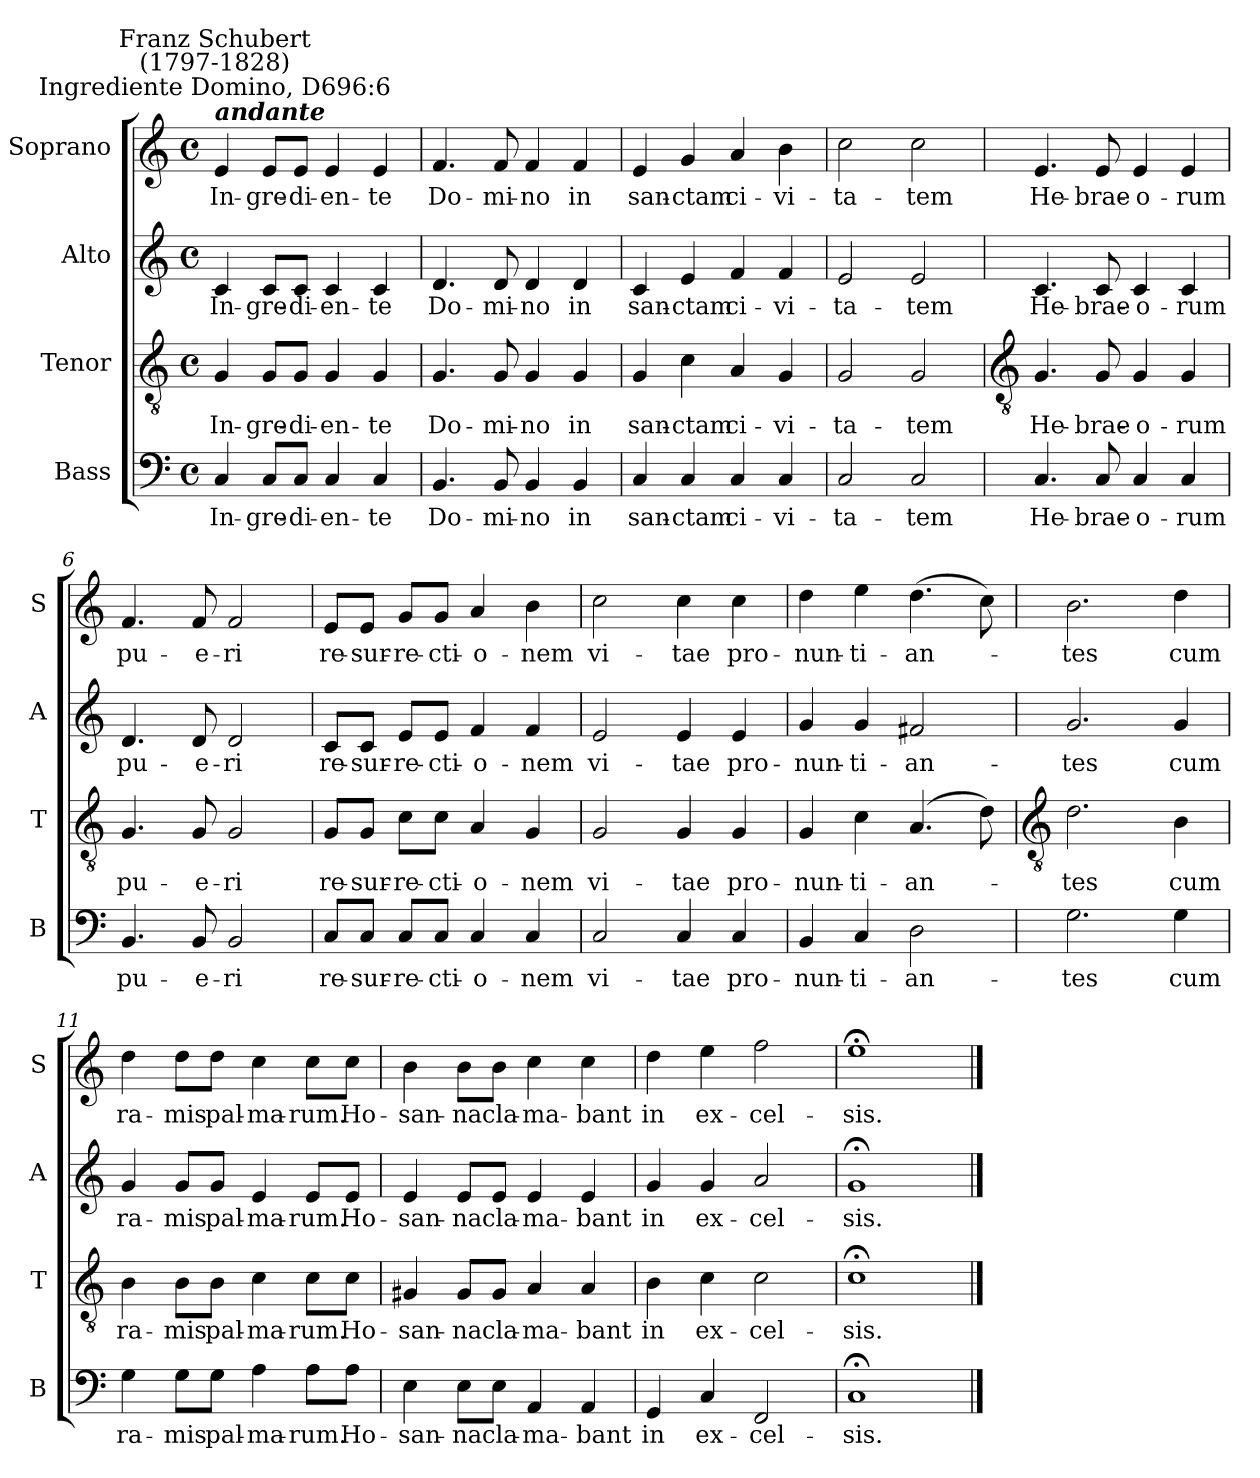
**kern	**text	**kern	**text	**kern	**text	**kern	**text
*part4	*part4	*part3	*part3	*part2	*part2	*part1	*part1
*staff4	*staff4	*staff3	*staff3	*staff2	*staff2	*staff1	*staff1
*I"Bass	*	*I"Tenor	*	*I"Alto	*	*I"Soprano	*
*I'B	*	*I'T	*	*I'A	*	*I'S	*
*clefF4	*	*clefGv2	*	*clefG2	*	*clefG2	*
*k[]	*	*k[]	*	*k[]	*	*k[]	*
*C:	*	*C:	*	*C:	*	*C:	*
*M4/4	*	*M4/4	*	*M4/4	*	*M4/4	*
*met(c)	*	*met(c)	*	*met(c)	*	*met(c)	*
=1	=1	=1	=1	=1	=1	=1	=1
!	!	!	!	!	!	!LO:TX:a:Bi:t=andante	!
!	!	!	!	!	!	!LO:TX:a:cj:t=Ingrediente Domino, D696&colon;6	!
!	!	!	!	!	!	!LO:TX:a:cj:t=Franz Schubert\n(1797-1828)	!
!	!LO:LY:b	!	!LO:LY:b	!	!LO:LY:b	!	!LO:LY:b
4C	In-	4G	In-	4c	In-	4e	In-
!	!LO:LY:b	!	!LO:LY:b	!	!LO:LY:b	!	!LO:LY:b
8C/L	-gre-	8G/L	-gre-	8c/L	-gre-	8e/L	-gre-
!	!LO:LY:b	!	!LO:LY:b	!	!LO:LY:b	!	!LO:LY:b
8C/J	-di-	8G/J	-di-	8c/J	-di-	8e/J	-di-
!	!LO:LY:b	!	!LO:LY:b	!	!LO:LY:b	!	!LO:LY:b
4C	-en-	4G	-en-	4c	-en-	4e	-en-
!	!LO:LY:b	!	!LO:LY:b	!	!LO:LY:b	!	!LO:LY:b
4C	-te	4G	-te	4c	-te	4e	-te
=2	=2	=2	=2	=2	=2	=2	=2
!	!LO:LY:b	!	!LO:LY:b	!	!LO:LY:b	!	!LO:LY:b
4.BB	Do-	4.G	Do-	4.d	Do-	4.f	Do-
!	!LO:LY:b	!	!LO:LY:b	!	!LO:LY:b	!	!LO:LY:b
8BB	-mi-	8G	-mi-	8d	-mi-	8f	-mi-
!	!LO:LY:b	!	!LO:LY:b	!	!LO:LY:b	!	!LO:LY:b
4BB	-no	4G	-no	4d	-no	4f	-no
!	!LO:LY:b	!	!LO:LY:b	!	!LO:LY:b	!	!LO:LY:b
4BB	in	4G	in	4d	in	4f	in
=3	=3	=3	=3	=3	=3	=3	=3
!	!LO:LY:b	!	!LO:LY:b	!	!LO:LY:b	!	!LO:LY:b
4C	san-	4G	san-	4c	san-	4e	san-
!	!LO:LY:b	!	!LO:LY:b	!	!LO:LY:b	!	!LO:LY:b
4C	-ctam	4c	-ctam	4e	-ctam	4g	-ctam
!	!LO:LY:b	!	!LO:LY:b	!	!LO:LY:b	!	!LO:LY:b
4C	ci-	4A	ci-	4f	ci-	4a	ci-
!	!LO:LY:b	!	!LO:LY:b	!	!LO:LY:b	!	!LO:LY:b
4C	-vi-	4G	-vi-	4f	-vi-	4b	-vi-
=4	=4	=4	=4	=4	=4	=4	=4
!	!LO:LY:b	!	!LO:LY:b	!	!LO:LY:b	!	!LO:LY:b
2C	-ta-	2G	-ta-	2e	-ta-	2cc	-ta-
!	!LO:LY:b	!	!LO:LY:b	!	!LO:LY:b	!	!LO:LY:b
2C	-tem	2G	-tem	2e	-tem	2cc	-tem
!!LO:LB:g=z
=5	=5	=5	=5	=5	=5	=5	=5
*	*	*clefGv2	*	*	*	*	*
!	!LO:LY:b	!	!LO:LY:b	!	!LO:LY:b	!	!LO:LY:b
4.C	He-	4.G	He-	4.c	He-	4.e	He-
!	!LO:LY:b	!	!LO:LY:b	!	!LO:LY:b	!	!LO:LY:b
8C	-brae-	8G	-brae-	8c	-brae-	8e	-brae-
!	!LO:LY:b	!	!LO:LY:b	!	!LO:LY:b	!	!LO:LY:b
4C	-o-	4G	-o-	4c	-o-	4e	-o-
!	!LO:LY:b	!	!LO:LY:b	!	!LO:LY:b	!	!LO:LY:b
4C	-rum	4G	-rum	4c	-rum	4e	-rum
=6	=6	=6	=6	=6	=6	=6	=6
!	!LO:LY:b	!	!LO:LY:b	!	!LO:LY:b	!	!LO:LY:b
4.BB	pu-	4.G	pu-	4.d	pu-	4.f	pu-
!	!LO:LY:b	!	!LO:LY:b	!	!LO:LY:b	!	!LO:LY:b
8BB	-e-	8G	-e-	8d	-e-	8f	-e-
!	!LO:LY:b	!	!LO:LY:b	!	!LO:LY:b	!	!LO:LY:b
2BB	-ri	2G	-ri	2d	-ri	2f	-ri
=7	=7	=7	=7	=7	=7	=7	=7
!	!LO:LY:b	!	!LO:LY:b	!	!LO:LY:b	!	!LO:LY:b
8C/L	re-	8G/L	re-	8c/L	re-	8e/L	re-
!	!LO:LY:b	!	!LO:LY:b	!	!LO:LY:b	!	!LO:LY:b
8C/J	-sur-	8G/J	-sur-	8c/J	-sur-	8e/J	-sur-
!	!LO:LY:b	!	!LO:LY:b	!	!LO:LY:b	!	!LO:LY:b
8C/L	-re-	8c\L	-re-	8e/L	-re-	8g/L	-re-
!	!LO:LY:b	!	!LO:LY:b	!	!LO:LY:b	!	!LO:LY:b
8C/J	-cti-	8c\J	-cti-	8e/J	-cti-	8g/J	-cti-
!	!LO:LY:b	!	!LO:LY:b	!	!LO:LY:b	!	!LO:LY:b
4C	-o-	4A	-o-	4f	-o-	4a	-o-
!	!LO:LY:b	!	!LO:LY:b	!	!LO:LY:b	!	!LO:LY:b
4C	-nem	4G	-nem	4f	-nem	4b	-nem
=8	=8	=8	=8	=8	=8	=8	=8
!	!LO:LY:b	!	!LO:LY:b	!	!LO:LY:b	!	!LO:LY:b
2C	vi-	2G	vi-	2e	vi-	2cc	vi-
!	!LO:LY:b	!	!LO:LY:b	!	!LO:LY:b	!	!LO:LY:b
4C	-tae	4G	-tae	4e	-tae	4cc	-tae
!	!LO:LY:b	!	!LO:LY:b	!	!LO:LY:b	!	!LO:LY:b
4C	pro-	4G	pro-	4e	pro-	4cc	pro-
=9	=9	=9	=9	=9	=9	=9	=9
!	!LO:LY:b	!	!LO:LY:b	!	!LO:LY:b	!	!LO:LY:b
4BB	-nun-	4G	-nun-	4g	-nun-	4dd	-nun-
!	!LO:LY:b	!	!LO:LY:b	!	!LO:LY:b	!	!LO:LY:b
4C	-ti-	4c	-ti-	4g	-ti-	4ee	-ti-
!	!LO:LY:b	!	!LO:LY:b	!	!LO:LY:b	!	!LO:LY:b
2D	-an-	(<4.A	-an-	2f#X	-an-	(>4.dd	-an-
.	.	8d)	.	.	.	8cc)	.
!!LO:LB:g=z
=10	=10	=10	=10	=10	=10	=10	=10
*	*	*clefGv2	*	*	*	*	*
!	!LO:LY:b	!	!LO:LY:b	!	!LO:LY:b	!	!LO:LY:b
2.G	-tes	2.d	tes	2.g	-tes	2.b	tes
!	!LO:LY:b	!	!LO:LY:b	!	!LO:LY:b	!	!LO:LY:b
4G	cum	4B	cum	4g	cum	4dd	cum
=11	=11	=11	=11	=11	=11	=11	=11
!	!LO:LY:b	!	!LO:LY:b	!	!LO:LY:b	!	!LO:LY:b
4G	ra-	4B	ra-	4g	ra-	4dd	ra-
!	!LO:LY:b	!	!LO:LY:b	!	!LO:LY:b	!	!LO:LY:b
8G\L	-mis	8B\L	-mis	8g/L	-mis	8dd\L	-mis
!	!LO:LY:b	!	!LO:LY:b	!	!LO:LY:b	!	!LO:LY:b
8G\J	pal-	8B\J	pal-	8g/J	pal-	8dd\J	pal-
!	!LO:LY:b	!	!LO:LY:b	!	!LO:LY:b	!	!LO:LY:b
4A	-ma-	4c	-ma-	4e	-ma-	4cc	-ma-
!	!LO:LY:b	!	!LO:LY:b	!	!LO:LY:b	!	!LO:LY:b
8A\L	-rum.	8c\L	-rum.	8e/L	-rum.	8cc\L	-rum.
!	!LO:LY:b	!	!LO:LY:b	!	!LO:LY:b	!	!LO:LY:b
8A\J	Ho-	8c\J	Ho-	8e/J	Ho-	8cc\J	Ho-
=12	=12	=12	=12	=12	=12	=12	=12
!	!LO:LY:b	!	!LO:LY:b	!	!LO:LY:b	!	!LO:LY:b
4E	-san-	4G#X	-san-	4e	-san-	4b	-san-
!	!LO:LY:b	!	!LO:LY:b	!	!LO:LY:b	!	!LO:LY:b
8E\L	-na	8G#/L	-na	8e/L	-na	8b\L	-na
!	!LO:LY:b	!	!LO:LY:b	!	!LO:LY:b	!	!LO:LY:b
8E\J	cla-	8G#/J	cla-	8e/J	cla-	8b\J	cla-
!	!LO:LY:b	!	!LO:LY:b	!	!LO:LY:b	!	!LO:LY:b
4AA	-ma-	4A	-ma-	4e	-ma-	4cc	-ma-
!	!LO:LY:b	!	!LO:LY:b	!	!LO:LY:b	!	!LO:LY:b
4AA	-bant	4A	-bant	4e	-bant	4cc	-bant
=13	=13	=13	=13	=13	=13	=13	=13
!	!LO:LY:b	!	!LO:LY:b	!	!LO:LY:b	!	!LO:LY:b
4GG	in	4B	in	4g	in	4dd	in
!	!LO:LY:b	!	!LO:LY:b	!	!LO:LY:b	!	!LO:LY:b
4C	ex-	4c	ex-	4g	ex-	4ee	ex-
!	!LO:LY:b	!	!LO:LY:b	!	!LO:LY:b	!	!LO:LY:b
2FF	-cel-	2c	-cel-	2a	-cel-	2ff	-cel-
=14	=14	=14	=14	=14	=14	=14	=14
!	!LO:LY:b	!	!LO:LY:b	!	!LO:LY:b	!	!LO:LY:b
1C;<	-sis.	1c;<	-sis.	1g;<	-sis.	1ee;<	-sis.
==	==	==	==	==	==	==	==
*-	*-	*-	*-	*-	*-	*-	*-
